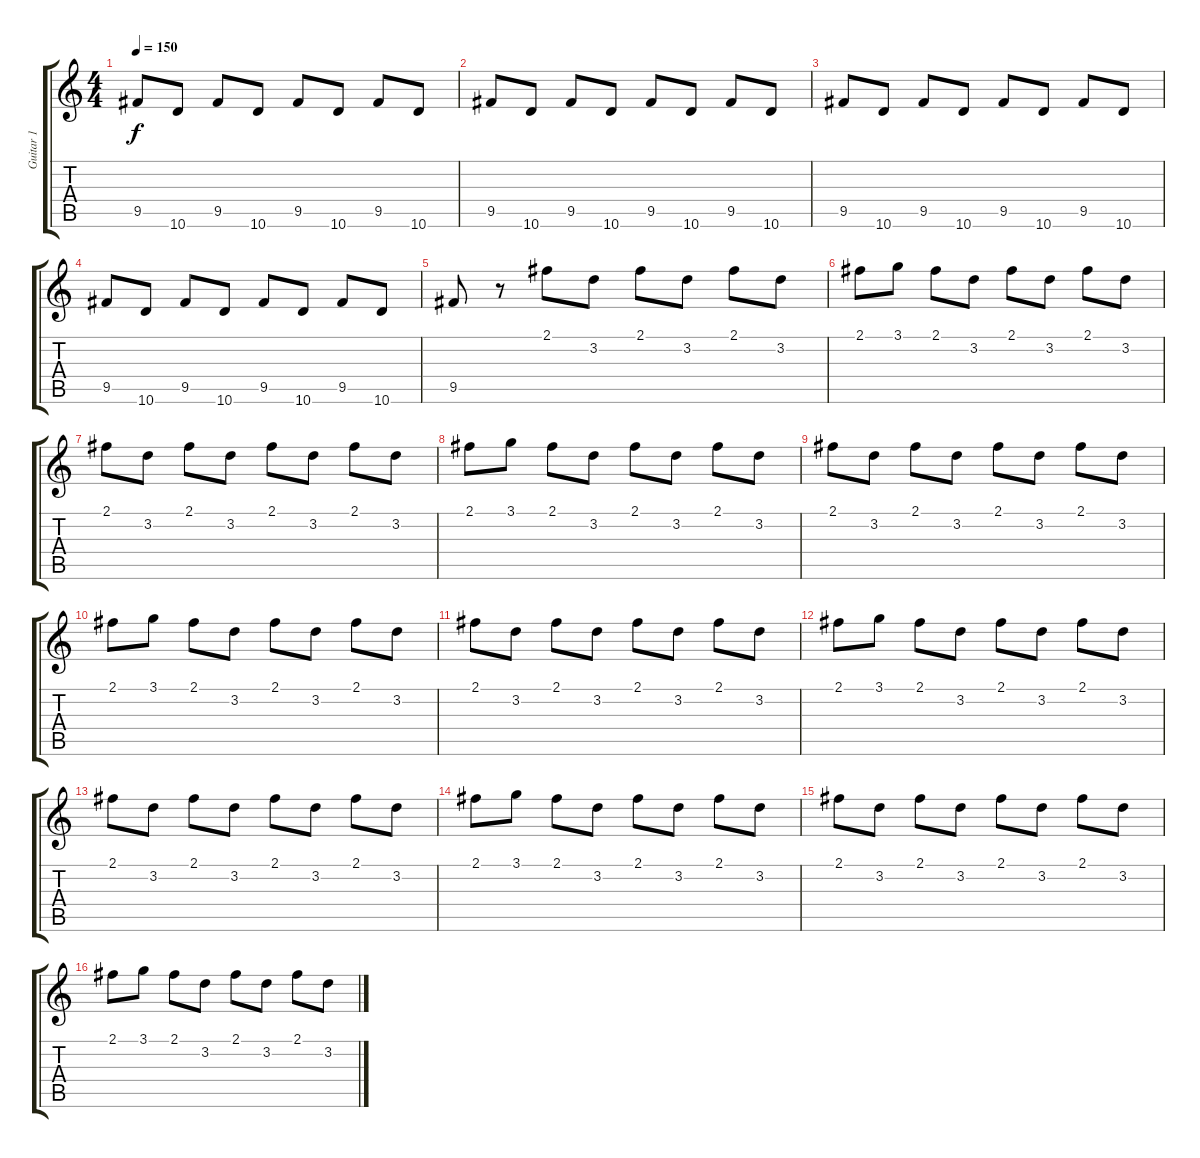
\track ("Guitar 1" "Guitar 1") {instrument overdrivenguitar}
\staff {score tabs}
\tuning (E4 B3 G3 D3 A2 E2) {hide}
\ts (4 4)
\tempo 150
\clef g2
\ks c
9.5.8{dy f} 10.6.8 9.5.8 10.6.8 9.5.8 10.6.8 9.5.8 10.6.8 |
9.5.8 10.6.8 9.5.8 10.6.8 9.5.8 10.6.8 9.5.8 10.6.8 |
9.5.8 10.6.8 9.5.8 10.6.8 9.5.8 10.6.8 9.5.8 10.6.8 |
9.5.8 10.6.8 9.5.8 10.6.8 9.5.8 10.6.8 9.5.8 10.6.8 |
9.5.8 r.8 2.1.8 3.2.8 2.1.8 3.2.8 2.1.8 3.2.8 |
2.1.8 3.1.8 2.1.8 3.2.8 2.1.8 3.2.8 2.1.8 3.2.8 |
2.1.8 3.2.8 2.1.8 3.2.8 2.1.8 3.2.8 2.1.8 3.2.8 |
2.1.8 3.1.8 2.1.8 3.2.8 2.1.8 3.2.8 2.1.8 3.2.8 |
2.1.8 3.2.8 2.1.8 3.2.8 2.1.8 3.2.8 2.1.8 3.2.8 |
2.1.8 3.1.8 2.1.8 3.2.8 2.1.8 3.2.8 2.1.8 3.2.8 |
2.1.8 3.2.8 2.1.8 3.2.8 2.1.8 3.2.8 2.1.8 3.2.8 |
2.1.8 3.1.8 2.1.8 3.2.8 2.1.8 3.2.8 2.1.8 3.2.8 |
2.1.8 3.2.8 2.1.8 3.2.8 2.1.8 3.2.8 2.1.8 3.2.8 |
2.1.8 3.1.8 2.1.8 3.2.8 2.1.8 3.2.8 2.1.8 3.2.8 |
2.1.8 3.2.8 2.1.8 3.2.8 2.1.8 3.2.8 2.1.8 3.2.8 |
2.1.8 3.1.8 2.1.8 3.2.8 2.1.8 3.2.8 2.1.8 3.2.8
